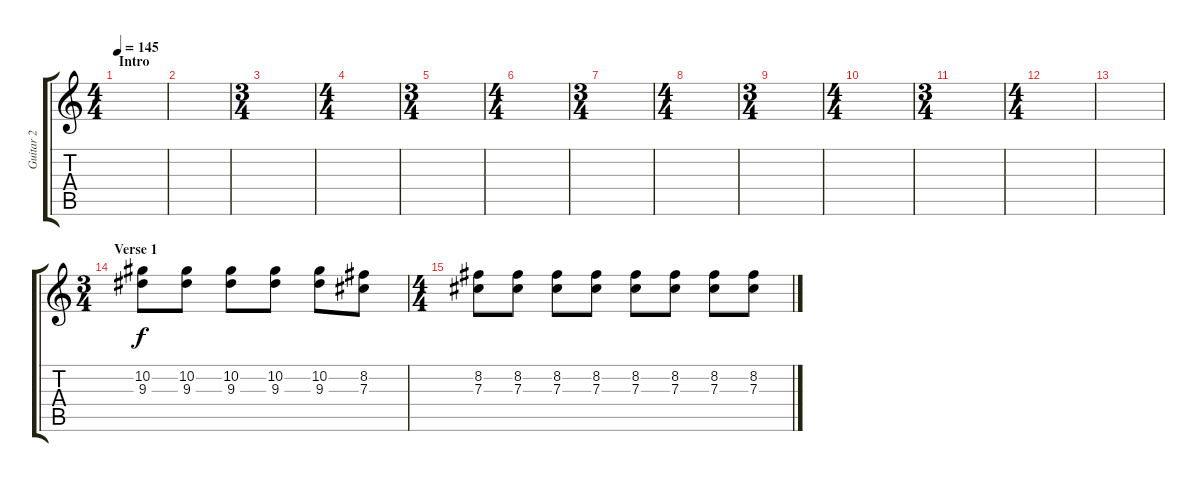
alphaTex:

\track ("Guitar 2" "Guitar 2") {instrument distortionguitar}
\staff {score tabs}
\tuning (Eb4 Bb3 Gb3 Db3 Ab2 Db2) {hide}
\ts (4 4)
\section ("" "Intro")
\tempo 145
\clef g2
\ks c
|
|
\ts (3 4)
|
\ts (4 4)
|
\ts (3 4)
|
\ts (4 4)
|
\ts (3 4)
|
\ts (4 4)
|
\ts (3 4)
|
\ts (4 4)
|
\ts (3 4)
|
\ts (4 4)
|
|
\ts (3 4)
\section ("" "Verse 1")
(10.2 9.3).8 (10.2 9.3).8 (10.2 9.3).8 (10.2 9.3).8 (10.2 9.3).8 (8.2 7.3).8 |
\ts (4 4)
(8.2 7.3).8 (8.2 7.3).8 (8.2 7.3).8 (8.2 7.3).8 (8.2 7.3).8 (8.2 7.3).8 (8.2 7.3).8 (8.2 7.3).8
